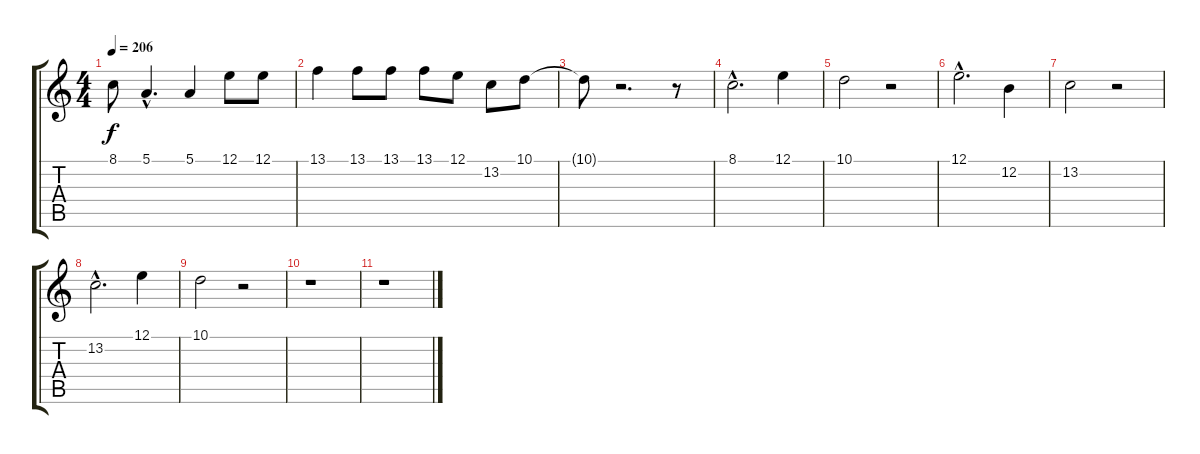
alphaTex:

\track "" {instrument fx5brightness}
\staff {score tabs}
\tuning (E4 B3 G3 D3 A2 E2) {hide}
\ts (4 4)
\tempo 206
\clef g2
\ks c
8.1{t}.8{dy f} 5.1{hac}.4{d} 5.1.4 12.1.8 12.1.8 |
13.1.4 13.1.8 13.1.8 13.1.8 12.1.8 13.2.8 10.1.8 |
10.1{t}.8 r.2{d} r.8 |
8.1{hac}.2{d} 12.1.4 |
10.1.2 r.2 |
12.1{hac}.2{d} 12.2.4 |
13.2.2 r.2 |
13.2{hac}.2{d} 12.1.4 |
10.1.2 r.2 |
r.1 |
r.1
